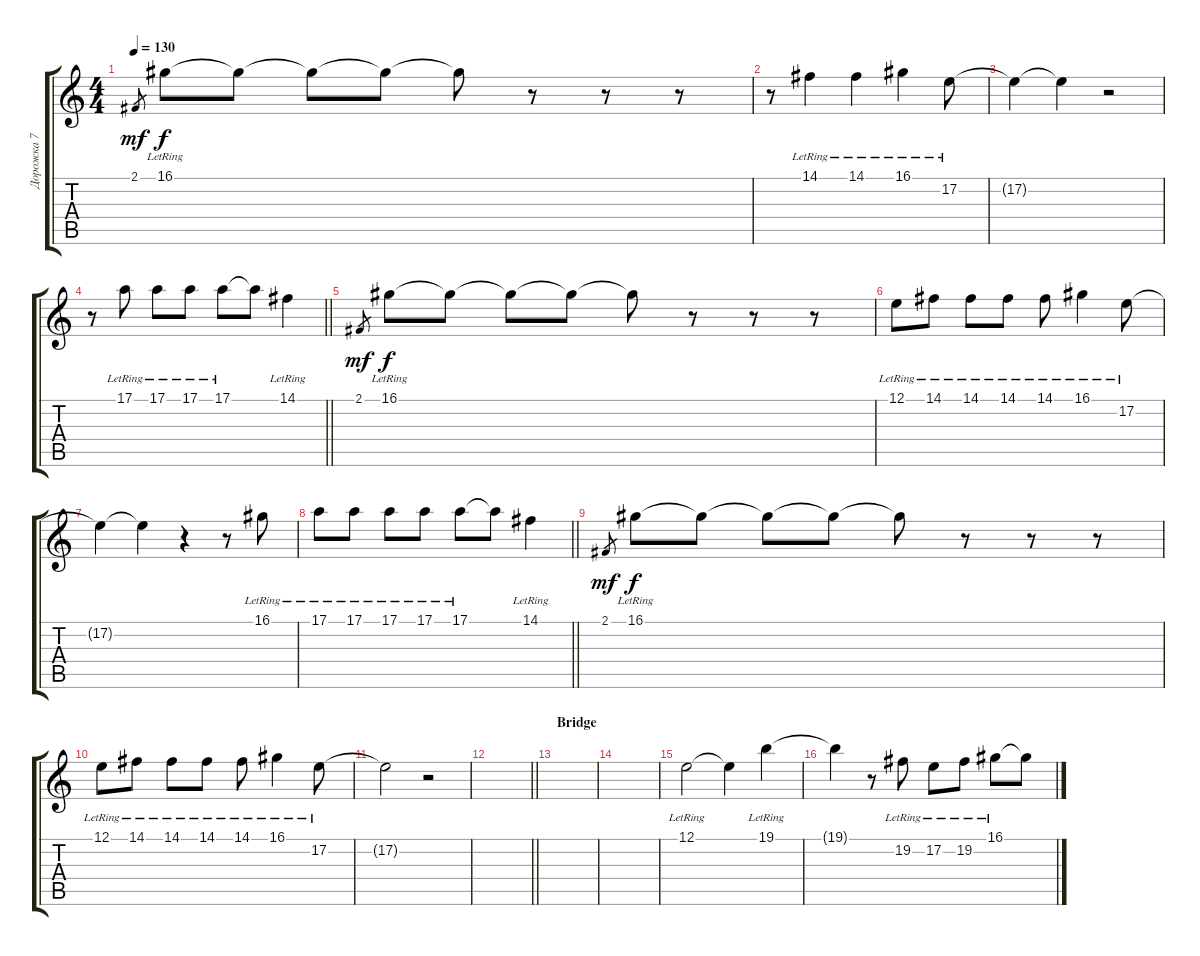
\track ("Дорожка 7" "Дорожка 7") {instrument clavinet}
\staff {score tabs}
\tuning (E4 B3 G3 D3 A2 E2) {hide}
\ts (4 4)
\tempo 130
\clef g2
\ks c
2.1.8{gr dy mf} 16.1{lr}.8{dy f} 16.1{t}.8 16.1{t}.8 16.1{t}.8 16.1{t}.8 r.8 r.8 r.8 |
r.8 14.1{lr}.4 14.1{lr}.4 16.1{lr}.4 17.2{lr}.8 |
17.2{t}.4 17.2{t}.4 r.2 |
\barLineRight lightlight
r.8 17.1{lr}.8 17.1{lr}.8 17.1{lr}.8 17.1{lr}.8 17.1{t}.8 14.1{lr}.4 |
2.1.8{gr dy mf} 16.1{lr}.8{dy f} 16.1{t}.8 16.1{t}.8 16.1{t}.8 16.1{t}.8 r.8 r.8 r.8 |
12.1{lr}.8 14.1{lr}.8 14.1{lr}.8 14.1{lr}.8 14.1{lr}.8 16.1{lr}.4 17.2{lr}.8 |
17.2{t}.4 17.2{t}.4 r.4 r.8 16.1{lr}.8 |
\barLineRight lightlight
17.1{lr}.8 17.1{lr}.8 17.1{lr}.8 17.1{lr}.8 17.1{lr}.8 17.1{t}.8 14.1{lr}.4 |
2.1.8{gr dy mf} 16.1{lr}.8{dy f} 16.1{t}.8 16.1{t}.8 16.1{t}.8 16.1{t}.8 r.8 r.8 r.8 |
12.1{lr}.8 14.1{lr}.8 14.1{lr}.8 14.1{lr}.8 14.1{lr}.8 16.1{lr}.4 17.2{lr}.8 |
17.2{t}.2 r.2 |
\barLineRight lightlight
|
\section ("" "Bridge")
|
|
12.1{lr}.2 12.1{t}.4 19.1{lr}.4 |
19.1{t}.4 r.8 19.2{lr}.8 17.2{lr}.8 19.2{lr}.8 16.1{lr}.8 16.1{t}.8
